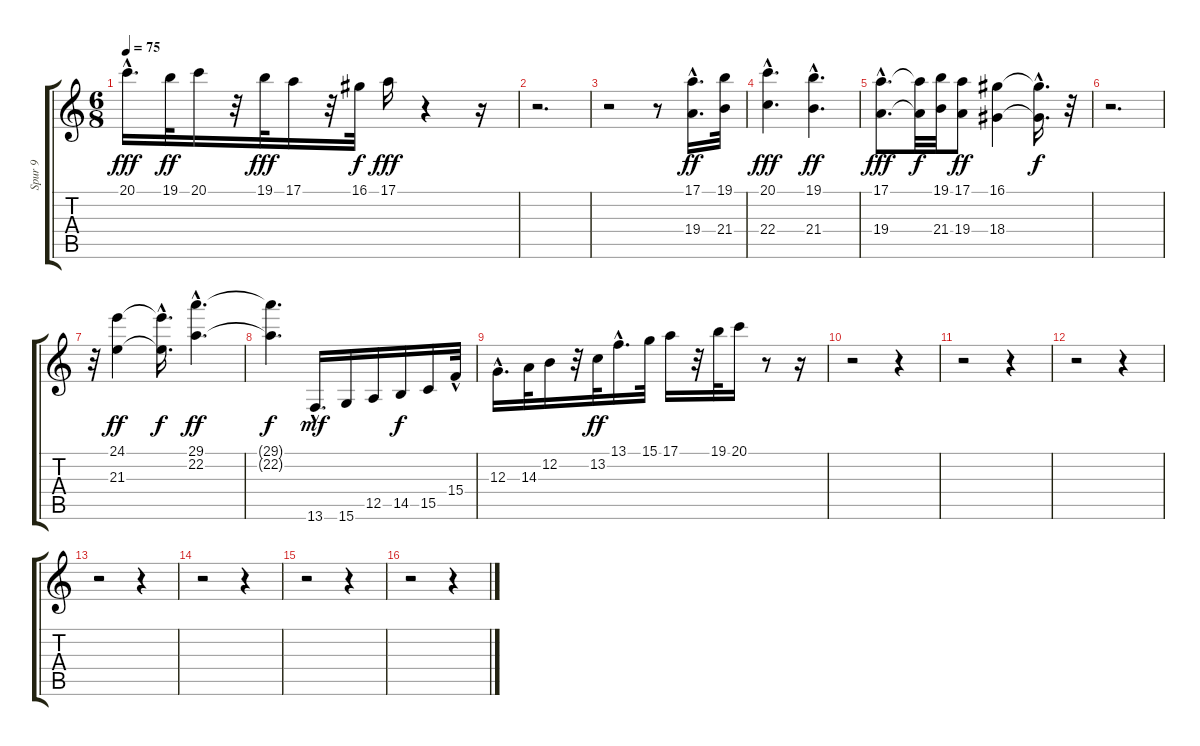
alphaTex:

\track ("Spur 9" "Spur 9") {instrument vibraphone}
\staff {score tabs}
\tuning (E4 B3 G3 D3 A2 E2) {hide}
\ts (6 8)
\tempo 75
\clef g2
\ks c
20.1{hac}.16{d dy fff} 19.1.32{dy ff} 20.1.16 r.32 19.1.32{dy fff} 17.1.16 r.32 16.1.32{dy f} 17.1.16{dy fff} r.4 r.16 |
r.2{d} |
r.2 r.8 (17.1 19.4{hac}).16{d dy ff} (19.1 21.4).32 |
(20.1{hac} 22.4{hac}).4{d dy fff} (19.1 21.4{hac}).4{d dy ff} |
(17.1{hac} 19.4{hac}).8{d dy fff} (17.1{t} 19.4{t}).32{dy f} (19.1 21.4).32 (17.1 19.4).8{dy ff} (16.1 18.4).4 (16.1{hac t} 18.4{hac t}).16{d dy f} r.32 |
r.2{d} |
r.32 (24.1 21.3).4{dy ff} (24.1{t} 21.3{hac t}).16{d dy f} (29.1{hac} 22.2{hac}).4{d dy ff} |
(29.1{t} 22.2{t}).4{d dy f} 13.6{hac}.16{d dy mf} 15.6.16 12.5.16 14.5.16{dy f} 15.5.16 15.4{hac}.32 |
12.3{hac}.16{d} 14.3.32 12.2.16 r.32 13.2.32{dy ff} 13.1{hac}.16{d} 15.1.32 17.1.16 r.32 19.1.32 20.1.16 r.8 r.16 |
r.2 r.4 |
r.2 r.4 |
r.2 r.4 |
r.2 r.4 |
r.2 r.4 |
r.2 r.4 |
r.2 r.4
